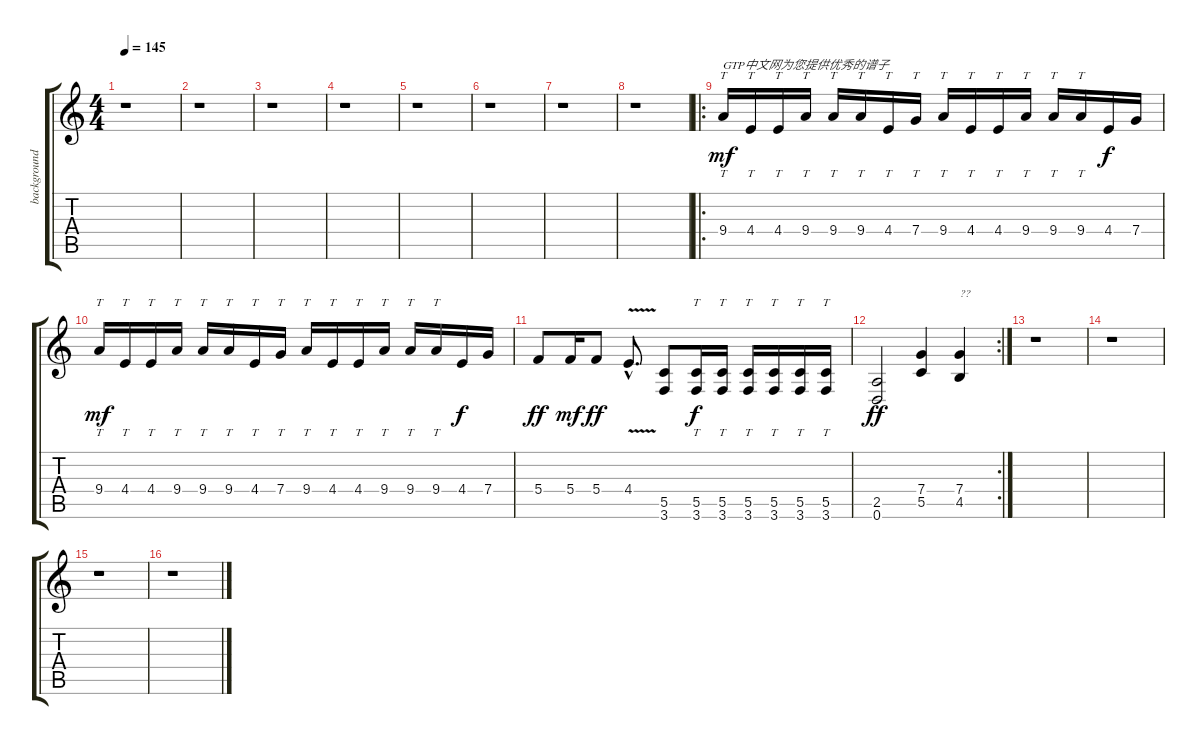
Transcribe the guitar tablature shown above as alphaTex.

\track ("background guitar" "background") {instrument overdrivenguitar}
\staff {score tabs}
\tuning (D4 A3 F3 C3 G2 D2) {hide}
\ts (4 4)
\tempo 145
\clef g2
\ks c
r.1{dy mf instrument overdrivenguitar} |
r.1 |
r.1 |
r.1 |
r.1 |
r.1 |
r.1 |
r.1 |
\ro
9.4.16{tt txt "GTP中文网为您提供优秀的谱子"} 4.4.16{tt} 4.4.16{tt} 9.4.16{tt} 9.4.16{tt} 9.4.16{tt} 4.4.16{tt} 7.4.16{tt} 9.4.16{tt} 4.4.16{tt} 4.4.16{tt} 9.4.16{tt} 9.4.16{tt} 9.4.16{tt} 4.4.16{dy f} 7.4.16 |
9.4.16{tt dy mf} 4.4.16{tt} 4.4.16{tt} 9.4.16{tt} 9.4.16{tt} 9.4.16{tt} 4.4.16{tt} 7.4.16{tt} 9.4.16{tt} 4.4.16{tt} 4.4.16{tt} 9.4.16{tt} 9.4.16{tt} 9.4.16{tt} 4.4.16{dy f} 7.4.16 |
5.4.8{dy ff} 5.4.16{dy mf} 5.4.8{dy ff} 4.4{v hac}.8{d} (5.5 3.6).8 (5.5 3.6).16{tt dy f} (5.5 3.6).16{tt} (5.5 3.6).16{tt} (5.5 3.6).16{tt} (5.5 3.6).16{tt} (5.5 3.6).16{tt} |
\rc 2
(2.5 0.6).2{dy ff} (7.4 5.5).4 (7.4 4.5).4{txt "??"} |
r.1 |
r.1 |
r.1 |
r.1
